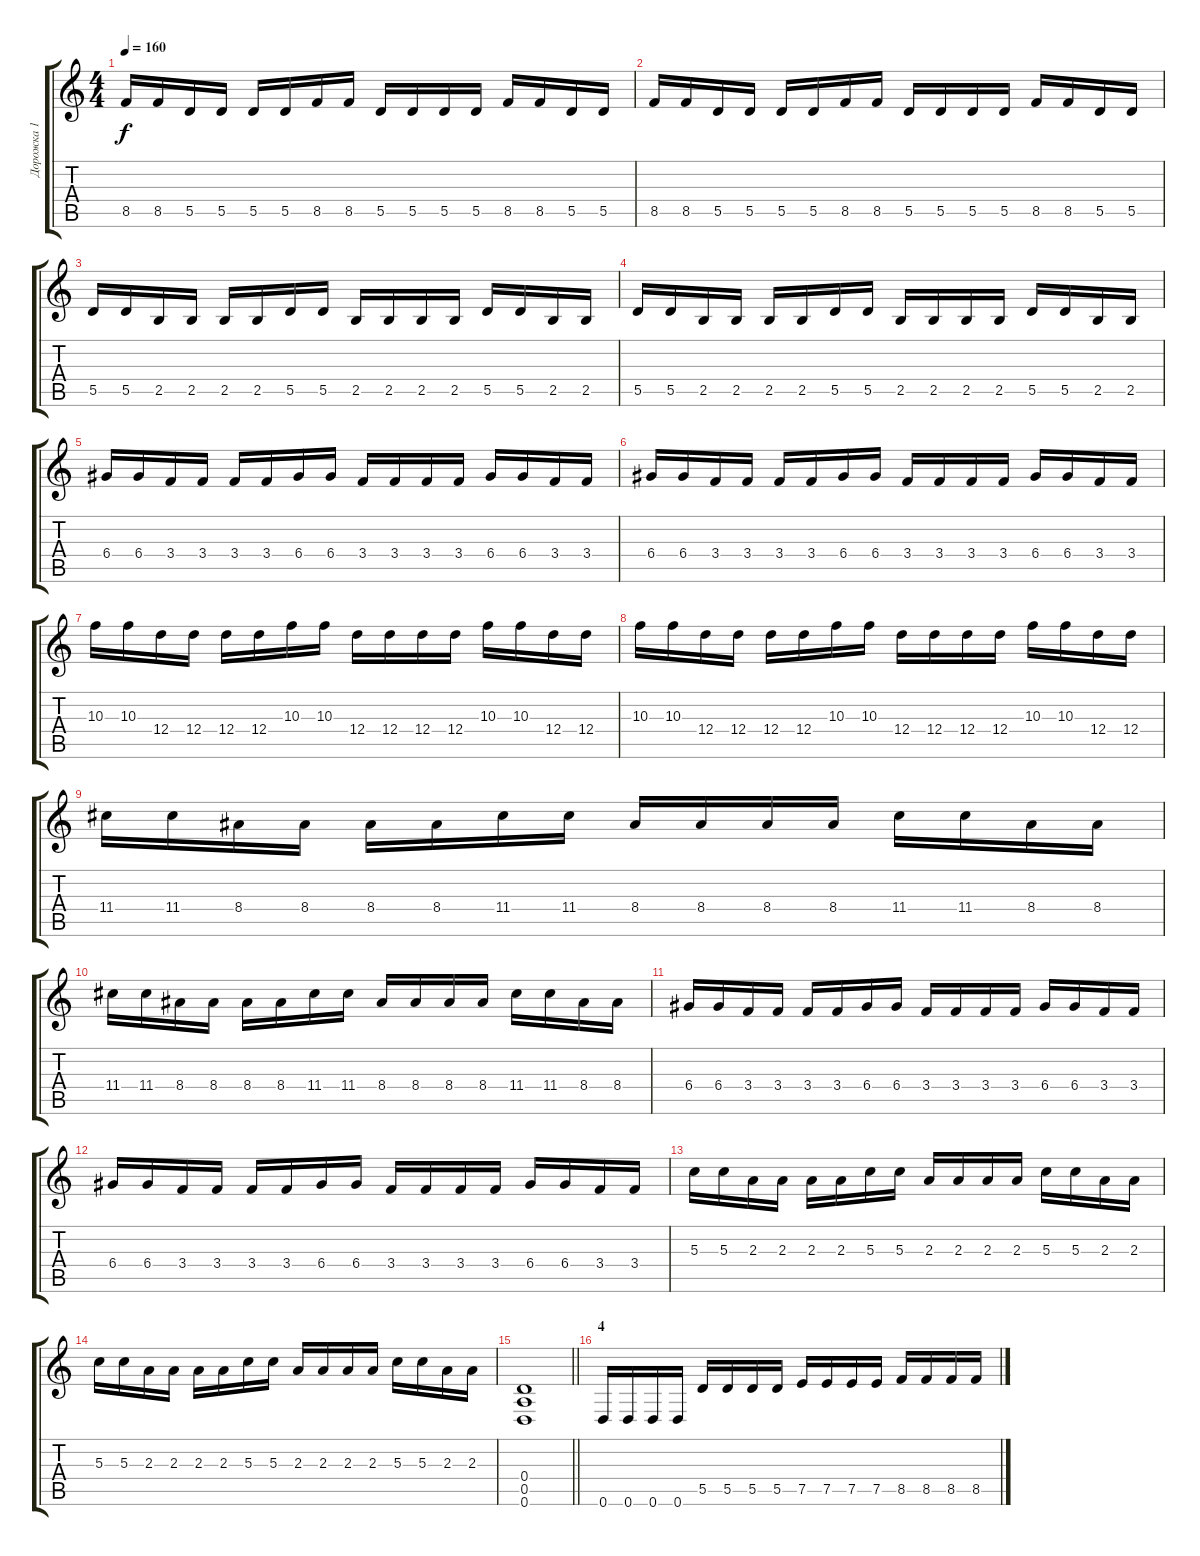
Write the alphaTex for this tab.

\track ("Дорожка 1" "Дорожка 1") {instrument distortionguitar}
\staff {score tabs}
\tuning (E4 B3 G3 D3 A2 D2) {hide}
\ts (4 4)
\tempo 160
\clef g2
\ks c
8.5.16{dy f} 8.5.16 5.5.16 5.5.16 5.5.16 5.5.16 8.5.16 8.5.16 5.5.16 5.5.16 5.5.16 5.5.16 8.5.16 8.5.16 5.5.16 5.5.16 |
8.5.16 8.5.16 5.5.16 5.5.16 5.5.16 5.5.16 8.5.16 8.5.16 5.5.16 5.5.16 5.5.16 5.5.16 8.5.16 8.5.16 5.5.16 5.5.16 |
5.5.16 5.5.16 2.5.16 2.5.16 2.5.16 2.5.16 5.5.16 5.5.16 2.5.16 2.5.16 2.5.16 2.5.16 5.5.16 5.5.16 2.5.16 2.5.16 |
5.5.16 5.5.16 2.5.16 2.5.16 2.5.16 2.5.16 5.5.16 5.5.16 2.5.16 2.5.16 2.5.16 2.5.16 5.5.16 5.5.16 2.5.16 2.5.16 |
6.4.16 6.4.16 3.4.16 3.4.16 3.4.16 3.4.16 6.4.16 6.4.16 3.4.16 3.4.16 3.4.16 3.4.16 6.4.16 6.4.16 3.4.16 3.4.16 |
6.4.16 6.4.16 3.4.16 3.4.16 3.4.16 3.4.16 6.4.16 6.4.16 3.4.16 3.4.16 3.4.16 3.4.16 6.4.16 6.4.16 3.4.16 3.4.16 |
10.3.16 10.3.16 12.4.16 12.4.16 12.4.16 12.4.16 10.3.16 10.3.16 12.4.16 12.4.16 12.4.16 12.4.16 10.3.16 10.3.16 12.4.16 12.4.16 |
10.3.16 10.3.16 12.4.16 12.4.16 12.4.16 12.4.16 10.3.16 10.3.16 12.4.16 12.4.16 12.4.16 12.4.16 10.3.16 10.3.16 12.4.16 12.4.16 |
11.4.16 11.4.16 8.4.16 8.4.16 8.4.16 8.4.16 11.4.16 11.4.16 8.4.16 8.4.16 8.4.16 8.4.16 11.4.16 11.4.16 8.4.16 8.4.16 |
11.4.16 11.4.16 8.4.16 8.4.16 8.4.16 8.4.16 11.4.16 11.4.16 8.4.16 8.4.16 8.4.16 8.4.16 11.4.16 11.4.16 8.4.16 8.4.16 |
6.4.16 6.4.16 3.4.16 3.4.16 3.4.16 3.4.16 6.4.16 6.4.16 3.4.16 3.4.16 3.4.16 3.4.16 6.4.16 6.4.16 3.4.16 3.4.16 |
6.4.16 6.4.16 3.4.16 3.4.16 3.4.16 3.4.16 6.4.16 6.4.16 3.4.16 3.4.16 3.4.16 3.4.16 6.4.16 6.4.16 3.4.16 3.4.16 |
5.3.16 5.3.16 2.3.16 2.3.16 2.3.16 2.3.16 5.3.16 5.3.16 2.3.16 2.3.16 2.3.16 2.3.16 5.3.16 5.3.16 2.3.16 2.3.16 |
5.3.16 5.3.16 2.3.16 2.3.16 2.3.16 2.3.16 5.3.16 5.3.16 2.3.16 2.3.16 2.3.16 2.3.16 5.3.16 5.3.16 2.3.16 2.3.16 |
\barLineRight lightlight
(0.4 0.5 0.6).1 |
\section ("" "4")
0.6.16 0.6.16 0.6.16 0.6.16 5.5.16 5.5.16 5.5.16 5.5.16 7.5.16 7.5.16 7.5.16 7.5.16 8.5.16 8.5.16 8.5.16 8.5.16
